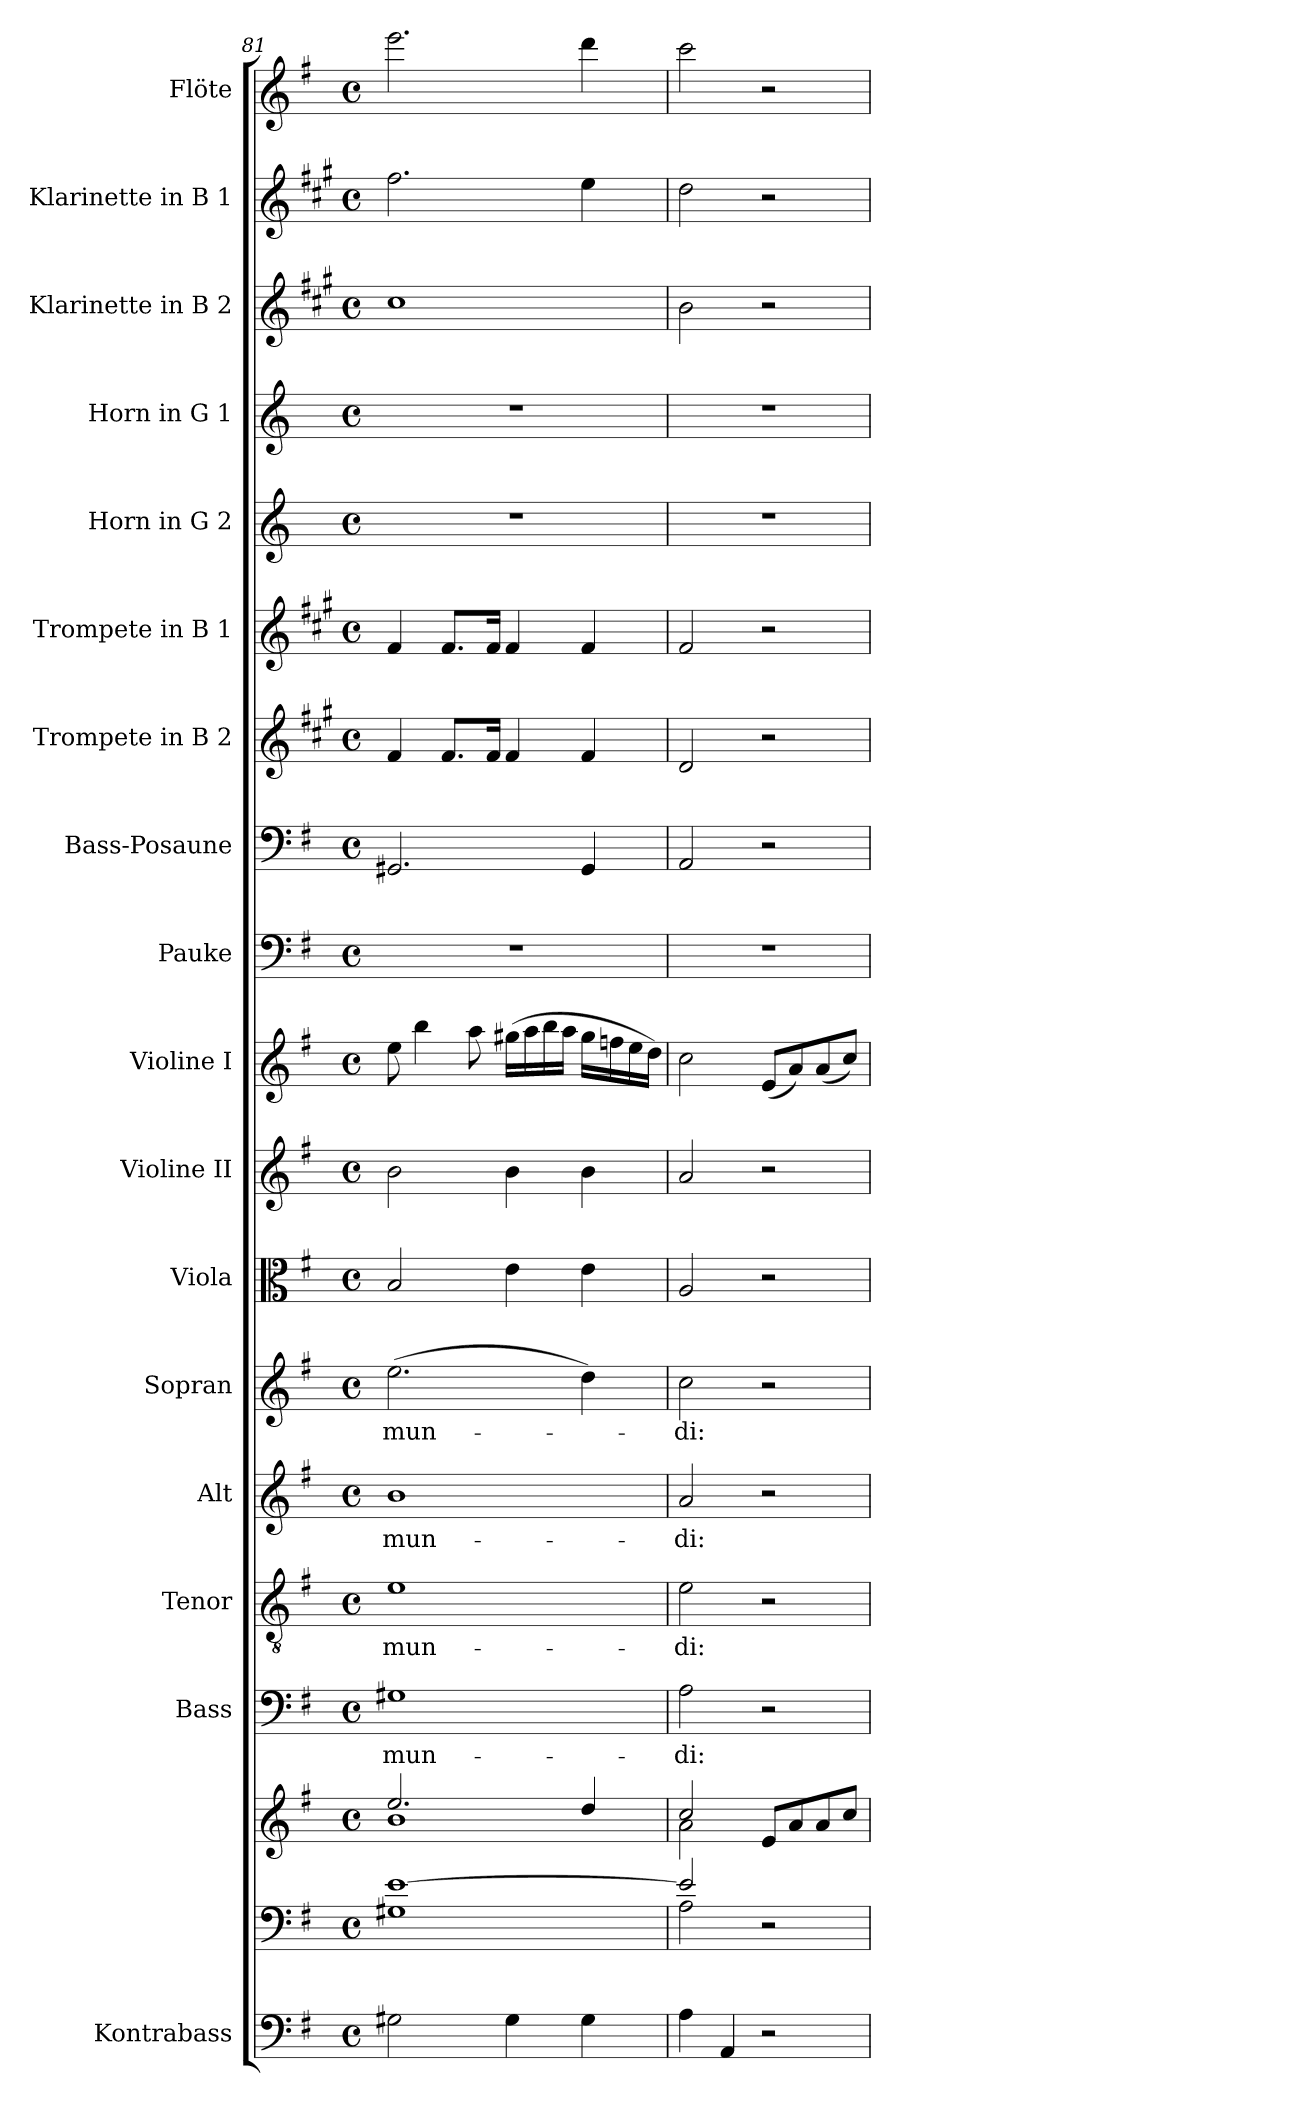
**kern	**kern	**kern	**kern	**text	**kern	**text	**kern	**text	**kern	**text	**kern	**kern	**kern	**kern	**kern	**kern	**kern	**kern	**kern	**kern	**kern	**kern
*part18	*part17	*part17	*part16	*part16	*part15	*part15	*part14	*part14	*part13	*part13	*part12	*part11	*part10	*part9	*part8	*part7	*part6	*part5	*part4	*part3	*part2	*part1
*staff19	*staff18	*staff17	*staff16	*staff16	*staff15	*staff15	*staff14	*staff14	*staff13	*staff13	*staff12	*staff11	*staff10	*staff9	*staff8	*staff7	*staff6	*staff5	*staff4	*staff3	*staff2	*staff1
*I"Kontrabass	*	*	*I"Bass	*	*I"Tenor	*	*I"Alt	*	*I"Sopran	*	*I"Viola	*I"Violine II	*I"Violine I	*I"Pauke	*I"Bass-Posaune	*I"Trompete in B 2	*I"Trompete in B 1	*I"Horn in G 2	*I"Horn in G 1	*I"Klarinette in B 2	*I"Klarinette in B 1	*I"Flöte
*I'Kb.	*	*	*I'B	*	*I'T	*	*I'A	*	*I'S	*	*I'Vla.	*I'Vl. II	*I'Vl. I	*I'Pk.	*I'B. Pos.	*	*	*I'Hrn. 2	*I'Hrn. 1	*	*	*I'Fl.
*clefF4	*clefF4	*clefG2	*clefF4	*	*clefGv2	*	*clefG2	*	*clefG2	*	*clefC3	*clefG2	*clefG2	*clefF4	*clefF4	*clefG2	*clefG2	*clefG2	*clefG2	*clefG2	*clefG2	*clefG2
*ITrd7c12	*	*	*	*	*	*	*	*	*	*	*	*	*	*	*	*ITrd1c2	*ITrd1c2	*ITrd3c5	*ITrd3c5	*ITrd1c2	*ITrd1c2	*
*k[f#]	*k[f#]	*k[f#]	*k[f#]	*	*k[f#]	*	*k[f#]	*	*k[f#]	*	*k[f#]	*k[f#]	*k[f#]	*k[f#]	*k[f#]	*k[f#]	*k[f#]	*k[f#]	*k[f#]	*k[f#]	*k[f#]	*k[f#]
*G:	*G:	*G:	*G:	*	*G:	*	*G:	*	*G:	*	*G:	*G:	*G:	*G:	*G:	*G:	*G:	*G:	*G:	*G:	*G:	*G:
*M4/4	*M4/4	*M4/4	*M4/4	*	*M4/4	*	*M4/4	*	*M4/4	*	*M4/4	*M4/4	*M4/4	*M4/4	*M4/4	*M4/4	*M4/4	*M4/4	*M4/4	*M4/4	*M4/4	*M4/4
*met(c)	*met(c)	*met(c)	*met(c)	*	*met(c)	*	*met(c)	*	*met(c)	*	*met(c)	*met(c)	*met(c)	*met(c)	*met(c)	*met(c)	*met(c)	*met(c)	*met(c)	*met(c)	*met(c)	*met(c)
=81	=81	=81	=81	=81	=81	=81	=81	=81	=81	=81	=81	=81	=81	=81	=81	=81	=81	=81	=81	=81	=81	=81
*	*^	*^	*	*	*	*	*	*	*	*	*	*	*	*	*	*	*	*	*	*	*	*
!	!	!	!	!	!	!LO:LY:b	!	!LO:LY:b	!	!LO:LY:b	!	!LO:LY:b	!	!	!	!	!	!	!	!	!	!	!	!
2GG#X\	[>1e	1G#X	2.ee/	1b	1G#X	mun-	1e	mun-	1b	mun-	(>2.ee\	mun-	2B/	2b\	8ee\	1r	2.GG#X/	4e/	4e/	1r	1r	1b	2.ee\	2.eee\
.	.	.	.	.	.	.	.	.	.	.	.	.	.	.	4bb\	.	.	.	.	.	.	.	.	.
.	.	.	.	.	.	.	.	.	.	.	.	.	.	.	.	.	.	8.e/L	8.e/L	.	.	.	.	.
.	.	.	.	.	.	.	.	.	.	.	.	.	.	.	8aa\	.	.	.	.	.	.	.	.	.
.	.	.	.	.	.	.	.	.	.	.	.	.	.	.	.	.	.	16e/Jk	16e/Jk	.	.	.	.	.
4GG#\	.	.	.	.	.	.	.	.	.	.	.	.	4e\	4b\	(>16gg#X\LL	.	.	4e/	4e/	.	.	.	.	.
.	.	.	.	.	.	.	.	.	.	.	.	.	.	.	16aa\	.	.	.	.	.	.	.	.	.
.	.	.	.	.	.	.	.	.	.	.	.	.	.	.	16bb\	.	.	.	.	.	.	.	.	.
.	.	.	.	.	.	.	.	.	.	.	.	.	.	.	16aa\JJ	.	.	.	.	.	.	.	.	.
4GG#\	.	.	4dd/	.	.	.	.	.	.	.	4dd\)	.	4e\	4b\	16gg#\LL	.	4GG#/	4e/	4e/	.	.	.	4dd\	4ddd\
.	.	.	.	.	.	.	.	.	.	.	.	.	.	.	16ffn\	.	.	.	.	.	.	.	.	.
.	.	.	.	.	.	.	.	.	.	.	.	.	.	.	16ee\	.	.	.	.	.	.	.	.	.
.	.	.	.	.	.	.	.	.	.	.	.	.	.	.	16dd\JJ)	.	.	.	.	.	.	.	.	.
=82	=82	=82	=82	=82	=82	=82	=82	=82	=82	=82	=82	=82	=82	=82	=82	=82	=82	=82	=82	=82	=82	=82	=82	=82
!	!	!	!	!	!	!LO:LY:b	!	!LO:LY:b	!	!LO:LY:b	!	!LO:LY:b	!	!	!	!	!	!	!	!	!	!	!	!
4AA\	2e/]	2A\	2cc/	2a\	2A\	-di:	2e\	-di:	2a/	-di:	2cc\	-di:	2A/	2a/	2cc\	1r	2AA/	2c/	2e/	1r	1r	2a\	2cc\	2ccc\
4AAA/	.	.	.	.	.	.	.	.	.	.	.	.	.	.	.	.	.	.	.	.	.	.	.	.
2r	2ryy	2r	8e/L	2ryy	2r	.	2r	.	2r	.	2r	.	2r	2r	(<8e/L	.	2r	2r	2r	.	.	2r	2r	2r
.	.	.	8a/	.	.	.	.	.	.	.	.	.	.	.	8a/)	.	.	.	.	.	.	.	.	.
.	.	.	8a/	.	.	.	.	.	.	.	.	.	.	.	(<8a/	.	.	.	.	.	.	.	.	.
.	.	.	8cc/J	.	.	.	.	.	.	.	.	.	.	.	8cc/J)	.	.	.	.	.	.	.	.	.
*	*v	*v	*	*	*	*	*	*	*	*	*	*	*	*	*	*	*	*	*	*	*	*	*	*
*	*	*v	*v	*	*	*	*	*	*	*	*	*	*	*	*	*	*	*	*	*	*	*	*
=	=	=	=	=	=	=	=	=	=	=	=	=	=	=	=	=	=	=	=	=	=	=
*-	*-	*-	*-	*-	*-	*-	*-	*-	*-	*-	*-	*-	*-	*-	*-	*-	*-	*-	*-	*-	*-	*-
